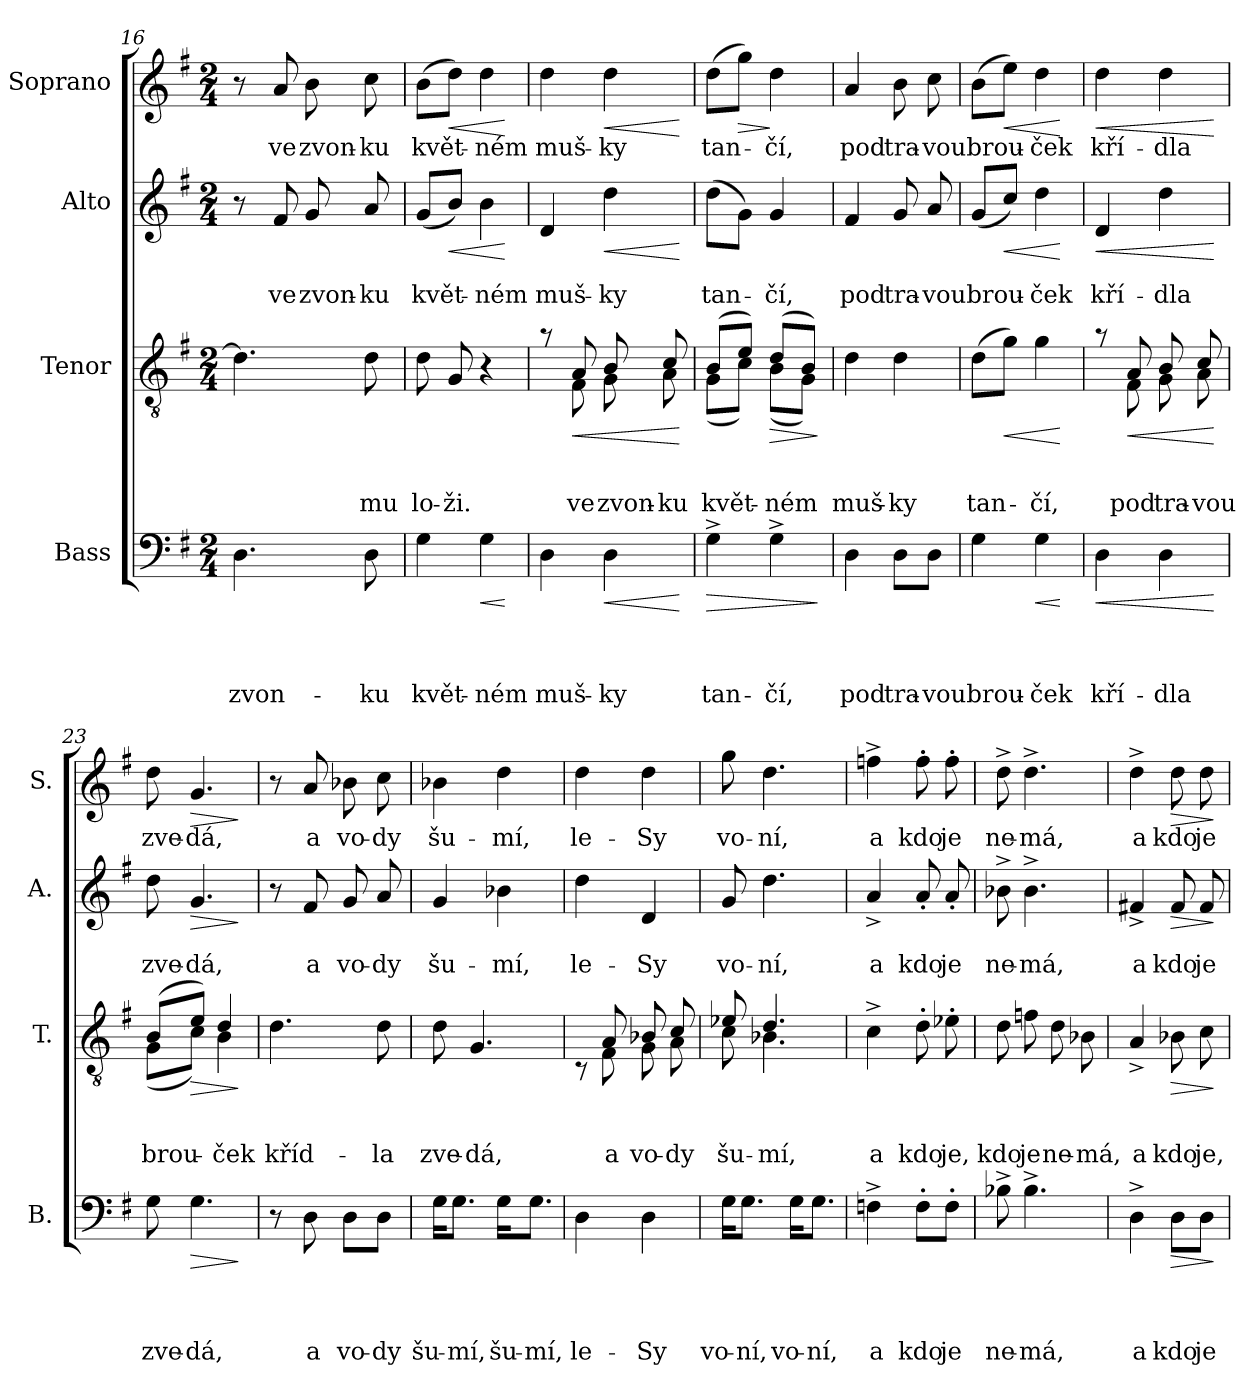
**kern	**text	**text	**text	**text	**dynam	**kern	**text	**text	**text	**dynam	**kern	**text	**text	**dynam	**kern	**text	**dynam
*part4	*part4	*part4	*part4	*part4	*part4	*part3	*part3	*part3	*part3	*part3	*part2	*part2	*part2	*part2	*part1	*part1	*part1
*staff4	*staff4	*staff4	*staff4	*staff4	*staff4	*staff3	*staff3	*staff3	*staff3	*staff3	*staff2	*staff2	*staff2	*staff2	*staff1	*staff1	*staff1
*I"Bass	*	*	*	*	*	*I"Tenor	*	*	*	*	*I"Alto	*	*	*	*I"Soprano	*	*
*I'B.	*	*	*	*	*	*I'T.	*	*	*	*	*I'A.	*	*	*	*I'S.	*	*
*clefF4	*	*	*	*	*	*clefGv2	*	*	*	*	*clefG2	*	*	*	*clefG2	*	*
*k[f#]	*	*	*	*	*	*k[f#]	*	*	*	*	*k[f#]	*	*	*	*k[f#]	*	*
*G:	*	*	*	*	*	*G:	*	*	*	*	*G:	*	*	*	*G:	*	*
*M2/4	*	*	*	*	*	*M2/4	*	*	*	*	*M2/4	*	*	*	*M2/4	*	*
=16	=16	=16	=16	=16	=16	=16	=16	=16	=16	=16	=16	=16	=16	=16	=16	=16	=16
!	!	!	!	!LO:LY:b	!	!	!	!	!	!	!	!	!	!	!	!	!
*	*	*	*	*	*	*	*	*	*	*	*^	*	*	*	*	*	*
4.D\	.	.	.	zvon-	.	4.d\]	.	.	.	.	8r	16.ryy	.	.	.	8r	.	.
.	.	.	.	.	.	.	.	.	.	.	.	4ryy	.	.	.	.	.	.
!	!	!	!	!	!	!	!	!	!	!	!	!	!	!LO:LY:b	!	!	!LO:LY:b	!
.	.	.	.	.	.	.	.	.	.	.	8f#/	.	.	ve	.	8a/	ve	.
!	!	!	!	!	!	!	!	!	!	!	!	!	!	!LO:LY:b	!	!	!LO:LY:b	!
.	.	.	.	.	.	.	.	.	.	.	8g/	.	.	zvon-	.	8b\	zvon-	.
.	.	.	.	.	.	.	.	.	.	.	.	8ryy	.	.	.	.	.	.
!	!	!	!	!LO:LY:b	!	!	!	!	!LO:LY:b	!	!	!	!	!LO:LY:b	!	!	!LO:LY:b	!
8D\	.	.	.	-ku	.	8d\	.	.	-mu	.	8a/	.	.	-ku	.	8cc\	-ku	.
.	.	.	.	.	.	.	.	.	.	.	.	32ryy	.	.	.	.	.	.
=17	=17	=17	=17	=17	=17	=17	=17	=17	=17	=17	=17	=17	=17	=17	=17	=17	=17	=17
!	!	!	!	!LO:LY:b	!	!	!	!	!LO:LY:b	!	!	!	!	!LO:LY:b	!	!	!LO:LY:b	!
*	*	*	*	*	*	*	*	*	*	*	*v	*v	*	*	*	*	*	*
4G\	.	.	.	květ-	.	8d\	.	.	lo-	.	(<8g/L	.	květ-	.	(>8b\L	květ-	.
!	!	!	!	!	!	!	!	!	!LO:LY:b	!	!	!	!	!LO:HP:b	!	!	!LO:HP:b
.	.	.	.	.	.	8G/	.	.	-ži.	.	8b/J)	.	.	<	8dd\J)	.	<
!	!	!	!	!LO:LY:b	!LO:HP:b	!	!	!	!	!	!	!	!LO:LY:b	!	!	!LO:LY:b	!
4G\	.	.	.	-ném	<	4r	.	.	.	.	4b\	.	-ném	.	4dd\	-ném	.
.	.	.	.	.	[	.	.	.	.	.	.	.	.	[	.	.	[
!!LO:LB:g=z
=18	=18	=18	=18	=18	=18	=18	=18	=18	=18	=18	=18	=18	=18	=18	=18	=18	=18
!	!	!	!	!LO:LY:b	!	!	!	!	!	!	!	!	!LO:LY:b	!	!	!LO:LY:b	!
*	*	*	*	*	*	*^	*	*	*	*	*	*	*	*	*	*	*
4D\	.	.	.	muš-	.	8ra	8ryy	.	.	.	.	4d/	.	muš-	.	4dd\	muš-	.
!	!	!	!	!	!	!	!	!	!	!LO:LY:b	!LO:HP:b	!	!	!	!	!	!	!
.	.	.	.	.	.	8A/	8F#\	.	.	ve	<	.	.	.	.	.	.	.
!	!	!	!	!LO:LY:b	!LO:HP:b	!	!	!	!	!LO:LY:b	!	!	!	!LO:LY:b	!LO:HP:b	!	!LO:LY:b	!LO:HP:b
4D\	.	.	.	-ky	<	8B/	8G\	.	.	zvon-	.	4dd\	.	-ky	<	4dd\	-ky	<
!	!	!	!	!	!	!	!	!	!	!LO:LY:b	!	!	!	!	!	!	!	!
.	.	.	.	.	.	8c/	8A\	.	.	-ku	.	.	.	.	.	.	.	.
*	*	*	*	*	*	*v	*v	*	*	*	*	*	*	*	*	*	*	*
.	.	.	.	.	[	.	.	.	.	[	.	.	.	[	.	.	[
=19	=19	=19	=19	=19	=19	=19	=19	=19	=19	=19	=19	=19	=19	=19	=19	=19	=19
!	!	!	!	!LO:LY:b	!LO:HP:b	!	!	!	!LO:LY:b	!	!	!	!LO:LY:b	!	!	!LO:LY:b	!
*	*	*	*	*	*	*^	*	*	*	*	*	*	*	*	*	*	*
4G^>\	.	.	.	tan-	>	(>8B/L	(<8G\L	.	.	květ-	.	(>8dd\L	.	tan-	.	(>8dd\L	tan-	.
!	!	!	!	!	!	!	!	!	!	!	!	!	!	!	!	!	!	!LO:HP:b
.	.	.	.	.	.	8e/J)	8c\J)	.	.	.	.	8g\J)	.	.	.	8gg\J)	.	>
!	!	!	!	!LO:LY:b	!	!	!	!	!	!LO:LY:b	!LO:HP:b	!	!	!LO:LY:b	!	!	!LO:LY:b	!
4G^>\	.	.	.	-čí,	.	(>8d/L	(<8B\L	.	.	-ném	>	4g/	.	-čí,	.	4dd\	-čí,	]
.	.	.	.	.	.	8B/J)	8G\J)	.	.	.	.	.	.	.	.	.	.	.
*	*	*	*	*	*	*v	*v	*	*	*	*	*	*	*	*	*	*	*
.	.	.	.	.	]	.	.	.	.	]	.	.	.	.	.	.	.
=20	=20	=20	=20	=20	=20	=20	=20	=20	=20	=20	=20	=20	=20	=20	=20	=20	=20
!	!	!	!	!LO:LY:b	!	!	!	!	!LO:LY:b	!	!	!	!LO:LY:b	!	!	!LO:LY:b	!
4D\	.	.	.	pod	.	4d\	.	.	muš-	.	4f#/	.	pod	.	4a/	pod	.
!	!	!	!	!LO:LY:b	!	!	!	!	!LO:LY:b	!	!	!	!LO:LY:b	!	!	!LO:LY:b	!
8D\L	.	.	.	tra-	.	4d\	.	.	-ky	.	8g/	.	tra-	.	8b\	tra-	.
!	!	!	!	!LO:LY:b	!	!	!	!	!	!	!	!	!LO:LY:b	!	!	!LO:LY:b	!
8D\J	.	.	.	-vou	.	.	.	.	.	.	8a/	.	-vou	.	8cc\	-vou	.
=21	=21	=21	=21	=21	=21	=21	=21	=21	=21	=21	=21	=21	=21	=21	=21	=21	=21
!	!	!	!	!LO:LY:b	!	!	!	!	!LO:LY:b	!	!	!	!LO:LY:b	!	!	!LO:LY:b	!
4G\	.	.	.	brou-	.	(>8d\L	.	.	tan-	.	(<8g/L	.	brou-	.	(>8b\L	brou-	.
!	!	!	!	!	!	!	!	!	!	!LO:HP:b	!	!	!	!LO:HP:b	!	!	!LO:HP:b
.	.	.	.	.	.	8g\J)	.	.	.	<	8cc/J)	.	.	<	8ee\J)	.	<
!	!	!	!	!LO:LY:b	!LO:HP:b	!	!	!	!LO:LY:b	!	!	!	!LO:LY:b	!	!	!LO:LY:b	!
4G\	.	.	.	-ček	<	4g\	.	.	-čí,	.	4dd\	.	-ček	.	4dd\	-ček	.
.	.	.	.	.	[	.	.	.	.	[	.	.	.	[	.	.	[
=22	=22	=22	=22	=22	=22	=22	=22	=22	=22	=22	=22	=22	=22	=22	=22	=22	=22
!	!	!	!	!LO:LY:b	!LO:HP:b	!	!	!	!	!	!	!	!LO:LY:b	!LO:HP:b	!	!LO:LY:b	!LO:HP:b
*	*	*	*	*	*	*^	*	*	*	*	*	*	*	*	*	*	*
4D\	.	.	.	kří-	<	8ra	8ryy	.	.	.	.	4d/	.	kří-	<	4dd\	kří-	<
!	!	!	!	!	!	!	!	!	!	!LO:LY:b	!LO:HP:b	!	!	!	!	!	!	!
.	.	.	.	.	.	8A/	8F#\	.	.	pod	<	.	.	.	.	.	.	.
!	!	!	!	!LO:LY:b	!	!	!	!	!	!LO:LY:b	!	!	!	!LO:LY:b	!	!	!LO:LY:b	!
4D\	.	.	.	-dla	.	8B/	8G\	.	.	tra-	.	4dd\	.	-dla	.	4dd\	-dla	.
!	!	!	!	!	!	!	!	!	!	!LO:LY:b	!	!	!	!	!	!	!	!
.	.	.	.	.	.	8c/	8A\	.	.	-vou	.	.	.	.	.	.	.	.
*	*	*	*	*	*	*v	*v	*	*	*	*	*	*	*	*	*	*	*
.	.	.	.	.	[	.	.	.	.	[	.	.	.	[	.	.	[
=23	=23	=23	=23	=23	=23	=23	=23	=23	=23	=23	=23	=23	=23	=23	=23	=23	=23
!	!	!	!	!LO:LY:b	!	!	!	!	!LO:LY:b	!	!	!	!LO:LY:b	!	!	!LO:LY:b	!
*	*	*	*	*	*	*^	*	*	*	*	*	*	*	*	*	*	*
8G\	.	.	.	zve-	.	(>8B/L	(<8G\L	.	.	brou-	.	8dd\	.	zve-	.	8dd\	zve-	.
!	!	!	!	!LO:LY:b	!LO:HP:b	!	!	!	!	!	!LO:HP:b	!	!	!LO:LY:b	!LO:HP:b	!	!LO:LY:b	!LO:HP:b
4.G\	.	.	.	-dá,	>	8e/J)	8c\J)	.	.	.	>	4.g/	.	-dá,	>	4.g/	-dá,	>
!	!	!	!	!	!	!	!	!	!	!LO:LY:b	!	!	!	!	!	!	!	!
.	.	.	.	.	.	4d/	4B\	.	.	-ček	.	.	.	.	.	.	.	.
*	*	*	*	*	*	*v	*v	*	*	*	*	*	*	*	*	*	*	*
.	.	.	.	.	]	.	.	.	.	]	.	.	.	]	.	.	]
!!LO:PB:g=z
=24	=24	=24	=24	=24	=24	=24	=24	=24	=24	=24	=24	=24	=24	=24	=24	=24	=24
!	!	!	!	!	!	!	!	!	!LO:LY:b	!	!	!	!	!	!	!	!
*^	*	*	*	*	*	*	*	*	*	*	*^	*	*	*	*	*	*
8r	16.ryy	.	.	.	.	.	4.d\	.	.	kříd-	.	8r	16.ryy	.	.	.	8r	.	.
.	4ryy	.	.	.	.	.	.	.	.	.	.	.	4ryy	.	.	.	.	.	.
!	!	!	!	!	!LO:LY:b	!	!	!	!	!	!	!	!	!	!LO:LY:b	!	!	!LO:LY:b	!
8D\	.	.	.	.	a	.	.	.	.	.	.	8f#/	.	.	a	.	8a/	a	.
!	!	!	!	!	!LO:LY:b	!	!	!	!	!	!	!	!	!	!LO:LY:b	!	!	!LO:LY:b	!
8D\L	.	.	.	.	vo-	.	.	.	.	.	.	8g/	.	.	vo-	.	8b-X\	vo-	.
.	8ryy	.	.	.	.	.	.	.	.	.	.	.	8ryy	.	.	.	.	.	.
!	!	!	!	!	!LO:LY:b	!	!	!	!	!LO:LY:b	!	!	!	!	!LO:LY:b	!	!	!LO:LY:b	!
8D\J	.	.	.	.	-dy	.	8d\	.	.	-la	.	8a/	.	.	-dy	.	8cc\	-dy	.
.	32ryy	.	.	.	.	.	.	.	.	.	.	.	32ryy	.	.	.	.	.	.
=25	=25	=25	=25	=25	=25	=25	=25	=25	=25	=25	=25	=25	=25	=25	=25	=25	=25	=25	=25
!	!	!	!	!	!LO:LY:b	!	!	!	!	!LO:LY:b	!	!	!	!	!LO:LY:b	!	!	!LO:LY:b	!
*v	*v	*	*	*	*	*	*	*	*	*	*	*v	*v	*	*	*	*	*	*
16G\KL	.	.	.	šu-	.	8d\	.	.	zve-	.	4g/	.	šu-	.	4b-X\	šu-	.
!	!	!	!	!LO:LY:b	!	!	!	!	!	!	!	!	!	!	!	!	!
8.G\J	.	.	.	-mí,	.	.	.	.	.	.	.	.	.	.	.	.	.
!	!	!	!	!	!	!	!	!	!LO:LY:b	!	!	!	!	!	!	!	!
.	.	.	.	.	.	4.G/	.	.	-dá,	.	.	.	.	.	.	.	.
!	!	!	!	!LO:LY:b	!	!	!	!	!	!	!	!	!LO:LY:b	!	!	!LO:LY:b	!
16G\KL	.	.	.	šu-	.	.	.	.	.	.	4b-X\	.	-mí,	.	4dd\	-mí,	.
!	!	!	!	!LO:LY:b	!	!	!	!	!	!	!	!	!	!	!	!	!
8.G\J	.	.	.	-mí,	.	.	.	.	.	.	.	.	.	.	.	.	.
=26	=26	=26	=26	=26	=26	=26	=26	=26	=26	=26	=26	=26	=26	=26	=26	=26	=26
!	!	!	!	!LO:LY:b	!	!	!	!	!	!	!	!	!LO:LY:b	!	!	!LO:LY:b	!
*	*	*	*	*	*	*^	*	*	*	*	*	*	*	*	*	*	*
4D\	.	.	.	le-	.	8ryy	8rC	.	.	.	.	4dd\	.	le-	.	4dd\	le-	.
!	!	!	!	!	!	!	!	!	!	!LO:LY:b	!	!	!	!	!	!	!	!
.	.	.	.	.	.	8F#\	8A/	.	.	a	.	.	.	.	.	.	.	.
!	!	!	!	!LO:LY:b	!	!	!	!	!	!LO:LY:b	!	!	!	!LO:LY:b	!	!	!LO:LY:b	!
4D\	.	.	.	-Sy	.	8G\	8B-X/	.	.	vo-	.	4d/	.	-Sy	.	4dd\	-Sy	.
!	!	!	!	!	!	!	!	!	!	!LO:LY:b	!	!	!	!	!	!	!	!
.	.	.	.	.	.	8A\	8c/	.	.	-dy	.	.	.	.	.	.	.	.
=27	=27	=27	=27	=27	=27	=27	=27	=27	=27	=27	=27	=27	=27	=27	=27	=27	=27	=27
!	!	!	!	!LO:LY:b	!	!	!	!	!	!LO:LY:b	!	!	!	!LO:LY:b	!	!	!LO:LY:b	!
16G\KL	.	.	.	vo-	.	8e-X/	8c\	.	.	šu-	.	8g/	.	vo-	.	8gg\	vo-	.
!	!	!	!	!LO:LY:b	!	!	!	!	!	!	!	!	!	!	!	!	!	!
8.G\J	.	.	.	-ní,	.	.	.	.	.	.	.	.	.	.	.	.	.	.
!	!	!	!	!	!	!	!	!	!	!LO:LY:b	!	!	!	!LO:LY:b	!	!	!LO:LY:b	!
.	.	.	.	.	.	4.d/	4.B-X\	.	.	-mí,	.	4.dd\	.	-ní,	.	4.dd\	-ní,	.
!	!	!	!	!LO:LY:b	!	!	!	!	!	!	!	!	!	!	!	!	!	!
16G\KL	.	.	.	vo-	.	.	.	.	.	.	.	.	.	.	.	.	.	.
!	!	!	!	!LO:LY:b	!	!	!	!	!	!	!	!	!	!	!	!	!	!
8.G\J	.	.	.	-ní,	.	.	.	.	.	.	.	.	.	.	.	.	.	.
*	*	*	*	*	*	*v	*v	*	*	*	*	*	*	*	*	*	*	*
=28	=28	=28	=28	=28	=28	=28	=28	=28	=28	=28	=28	=28	=28	=28	=28	=28	=28
!	!	!	!	!LO:LY:b	!	!	!	!	!LO:LY:b	!	!	!	!LO:LY:b	!	!	!LO:LY:b	!
*	*	*	*	*	*	*	*	*	*	*	*^	*	*	*	*	*	*
4Fn^>\	.	.	.	a	.	4c^>\	.	.	a	.	4a^</	32ryy	.	a	.	4ffn^>\	a	.
.	.	.	.	.	.	.	.	.	.	.	.	4...ryy	.	.	.	.	.	.
!	!	!	!	!LO:LY:b	!	!	!	!	!LO:LY:b	!	!	!	!	!LO:LY:b	!	!	!LO:LY:b	!
8F'>\L	.	.	.	kdo	.	8d'>\	.	.	kdo	.	8a'</	.	.	kdo	.	8ff'>\	kdo	.
!	!	!	!	!LO:LY:b	!	!	!	!	!LO:LY:b	!	!	!	!	!LO:LY:b	!	!	!LO:LY:b	!
8F'>\J	.	.	.	je	.	8e-X'>\	.	.	je,	.	8a'</	.	.	je	.	8ff'>\	je	.
=29	=29	=29	=29	=29	=29	=29	=29	=29	=29	=29	=29	=29	=29	=29	=29	=29	=29	=29
!	!	!	!	!LO:LY:b	!	!	!	!	!LO:LY:b	!	!	!	!	!LO:LY:b	!	!	!LO:LY:b	!
*	*	*	*	*	*	*	*	*	*	*	*v	*v	*	*	*	*	*	*
8B-X^>\	.	.	.	ne-	.	8d\	.	.	kdo	.	8b-X^>\	.	ne-	.	8dd^>\	ne-	.
!	!	!	!	!LO:LY:b	!	!	!	!	!LO:LY:b	!	!	!	!LO:LY:b	!	!	!LO:LY:b	!
4.B-^>\	.	.	.	-má,	.	8fn\	.	.	je	.	4.b-^>\	.	-má,	.	4.dd^>\	-má,	.
!	!	!	!	!	!	!	!	!	!LO:LY:b	!	!	!	!	!	!	!	!
.	.	.	.	.	.	8d\	.	.	ne-	.	.	.	.	.	.	.	.
!	!	!	!	!	!	!	!	!	!LO:LY:b	!	!	!	!	!	!	!	!
.	.	.	.	.	.	8B-X\	.	.	-má,	.	.	.	.	.	.	.	.
!!LO:LB:g=z
=30	=30	=30	=30	=30	=30	=30	=30	=30	=30	=30	=30	=30	=30	=30	=30	=30	=30
!	!	!	!	!LO:LY:b	!	!	!	!	!LO:LY:b	!	!	!	!LO:LY:b	!	!	!LO:LY:b	!
4D^>\	.	.	.	a	.	4A^</	.	.	a	.	4f#X^</	.	a	.	4dd^>\	a	.
!	!	!	!	!LO:LY:b	!LO:HP:b	!	!	!	!LO:LY:b	!LO:HP:b	!	!	!LO:LY:b	!LO:HP:b	!	!LO:LY:b	!LO:HP:b
8D\L	.	.	.	kdo	>	8B-X\	.	.	kdo	>	8f#/	.	kdo	>	8dd\	kdo	>
!	!	!	!	!LO:LY:b	!	!	!	!	!LO:LY:b	!	!	!	!LO:LY:b	!	!	!LO:LY:b	!
8D\J	.	.	.	je	.	8c\	.	.	je,	.	8f#/	.	je	.	8dd\	je	.
.	.	.	.	.	]	.	.	.	.	]	.	.	.	]	.	.	]
=	=	=	=	=	=	=	=	=	=	=	=	=	=	=	=	=	=
*-	*-	*-	*-	*-	*-	*-	*-	*-	*-	*-	*-	*-	*-	*-	*-	*-	*-
